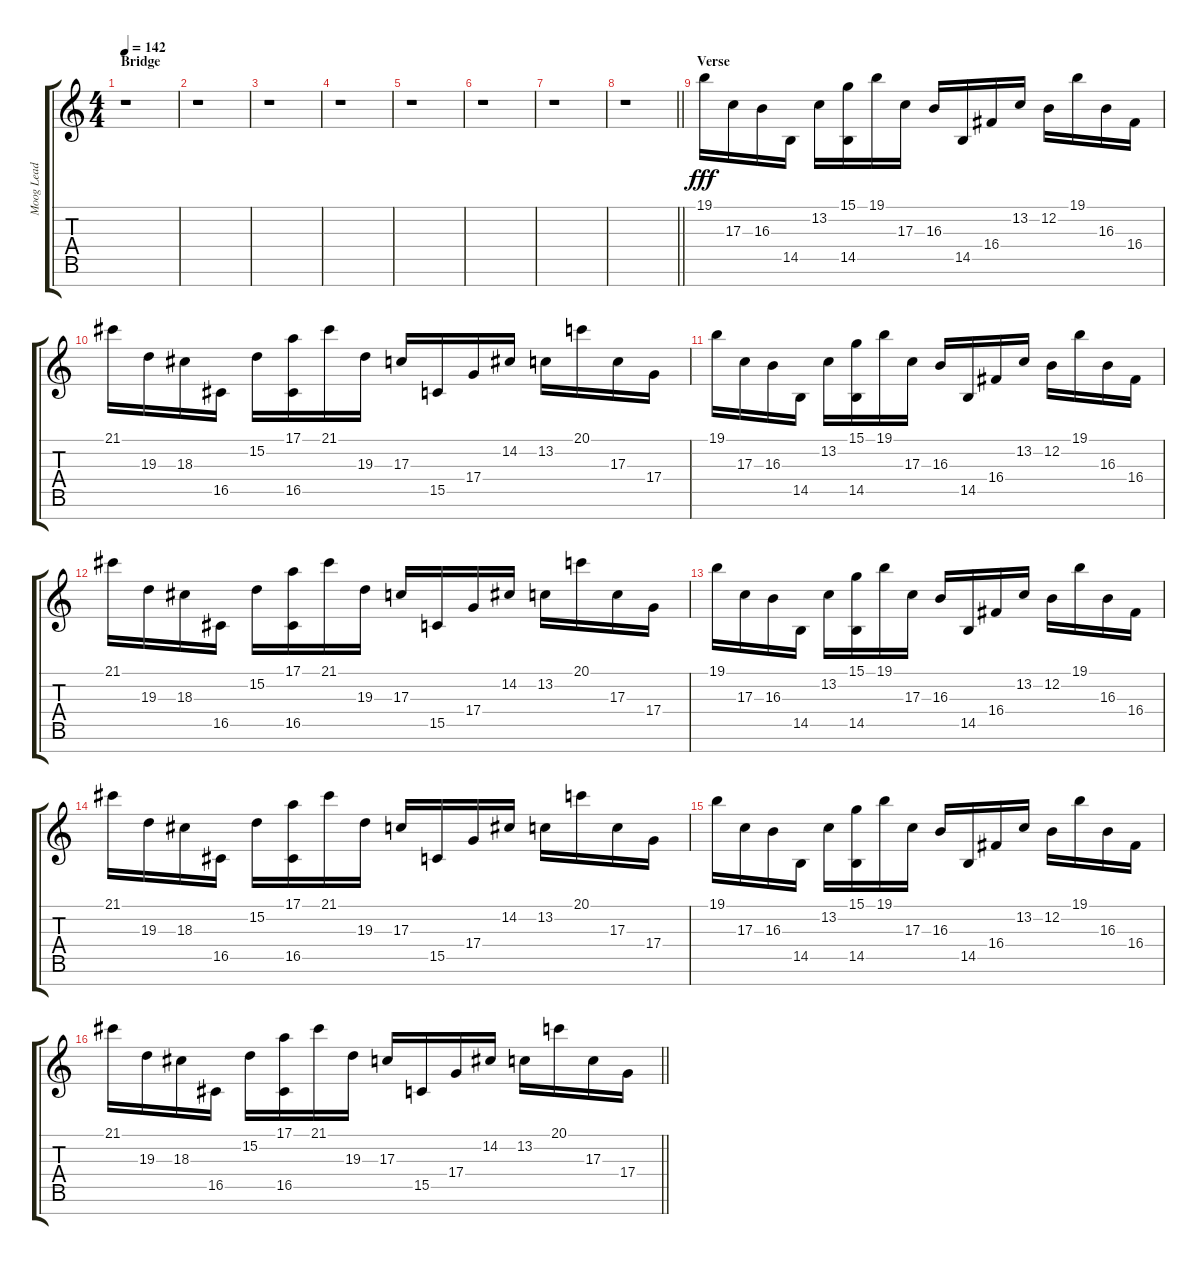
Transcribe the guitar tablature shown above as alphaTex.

\track ("Moog Lead Arp" "Moog Lead ") {instrument lead8bassandlead}
\staff {score tabs}
\tuning (E4 B3 G3 D3 A2 E2 B1) {hide}
\ts (4 4)
\section ("" "Bridge")
\tempo 142
\clef g2
\ks c
r.1{dy f} |
r.1 |
r.1 |
r.1 |
r.1 |
r.1 |
r.1 |
\barLineRight lightlight
r.1 |
\section ("" "Verse")
19.1.16{dy fff} 17.3.16 16.3.16 14.5.16 13.2.16 (15.1 14.5).16 19.1.16 17.3.16 16.3.16 14.5.16 16.4.16 13.2.16 12.2.16 19.1.16 16.3.16 16.4.16 |
21.1.16 19.3.16 18.3.16 16.5.16 15.2.16 (17.1 16.5).16 21.1.16 19.3.16 17.3.16 15.5.16 17.4.16 14.2.16 13.2.16 20.1.16 17.3.16 17.4.16 |
19.1.16 17.3.16 16.3.16 14.5.16 13.2.16 (15.1 14.5).16 19.1.16 17.3.16 16.3.16 14.5.16 16.4.16 13.2.16 12.2.16 19.1.16 16.3.16 16.4.16 |
21.1.16 19.3.16 18.3.16 16.5.16 15.2.16 (17.1 16.5).16 21.1.16 19.3.16 17.3.16 15.5.16 17.4.16 14.2.16 13.2.16 20.1.16 17.3.16 17.4.16 |
19.1.16 17.3.16 16.3.16 14.5.16 13.2.16 (15.1 14.5).16 19.1.16 17.3.16 16.3.16 14.5.16 16.4.16 13.2.16 12.2.16 19.1.16 16.3.16 16.4.16 |
21.1.16 19.3.16 18.3.16 16.5.16 15.2.16 (17.1 16.5).16 21.1.16 19.3.16 17.3.16 15.5.16 17.4.16 14.2.16 13.2.16 20.1.16 17.3.16 17.4.16 |
19.1.16 17.3.16 16.3.16 14.5.16 13.2.16 (15.1 14.5).16 19.1.16 17.3.16 16.3.16 14.5.16 16.4.16 13.2.16 12.2.16 19.1.16 16.3.16 16.4.16 |
\barLineRight lightlight
21.1.16 19.3.16 18.3.16 16.5.16 15.2.16 (17.1 16.5).16 21.1.16 19.3.16 17.3.16 15.5.16 17.4.16 14.2.16 13.2.16 20.1.16 17.3.16 17.4.16
